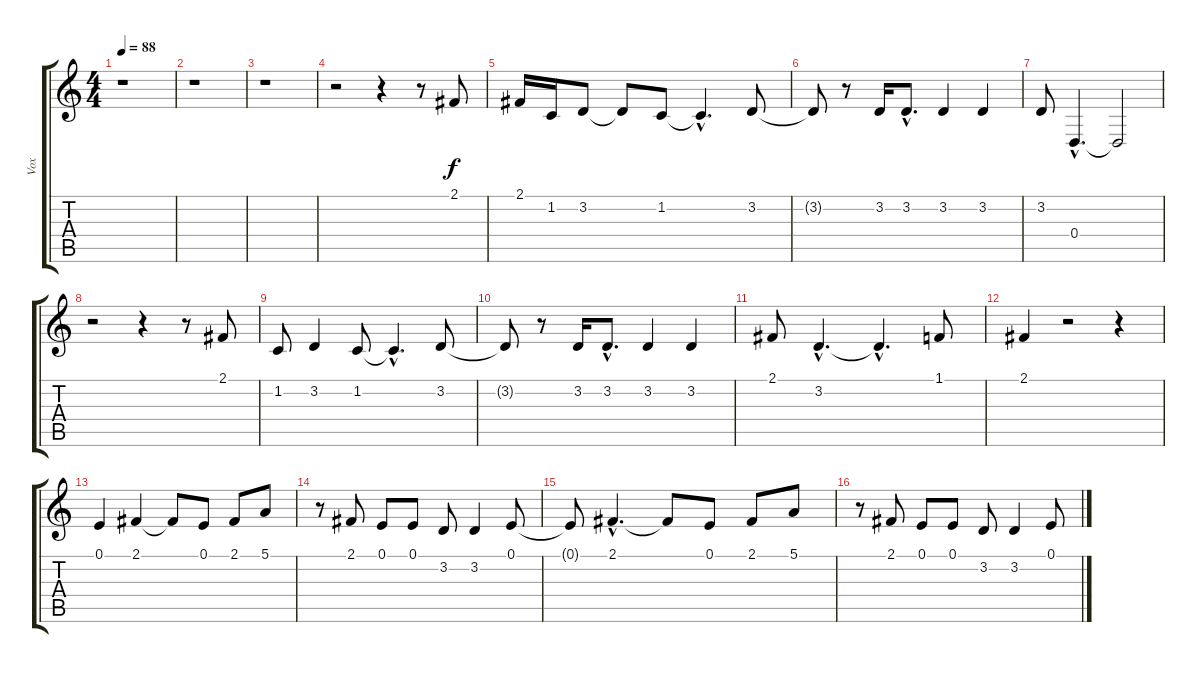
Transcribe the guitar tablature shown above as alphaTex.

\track ("Vox" "Vox") {instrument drawbarorgan}
\staff {score tabs}
\tuning (E4 B3 G3 D3 A2 E2) {hide}
\ts (4 4)
\tempo 88
\clef g2
\ks c
r.1{dy f instrument drawbarorgan} |
r.1 |
r.1 |
r.2 r.4 r.8 2.1.8 |
2.1.16 1.2.16 3.2.8 3.2{t}.8 1.2.8 1.2{hac t}.4{d} 3.2.8 |
3.2{t}.8 r.8 3.2.16 3.2{hac}.8{d} 3.2.4 3.2.4 |
3.2.8 0.4{hac}.4{d} 0.4{t}.2 |
r.2 r.4 r.8 2.1.8 |
1.2.8 3.2.4 1.2.8 1.2{hac t}.4{d} 3.2.8 |
3.2{t}.8 r.8 3.2.16 3.2{hac}.8{d} 3.2.4 3.2.4 |
2.1.8 3.2{hac}.4{d} 3.2{hac t}.4{d} 1.1.8 |
2.1.4 r.2 r.4 |
0.1.4 2.1.4 2.1{t}.8 0.1.8 2.1.8 5.1.8 |
r.8 2.1.8 0.1.8 0.1.8 3.2.8 3.2.4 0.1.8 |
0.1{t}.8 2.1{hac}.4{d} 2.1{t}.8 0.1.8 2.1.8 5.1.8 |
r.8 2.1.8 0.1.8 0.1.8 3.2.8 3.2.4 0.1.8
